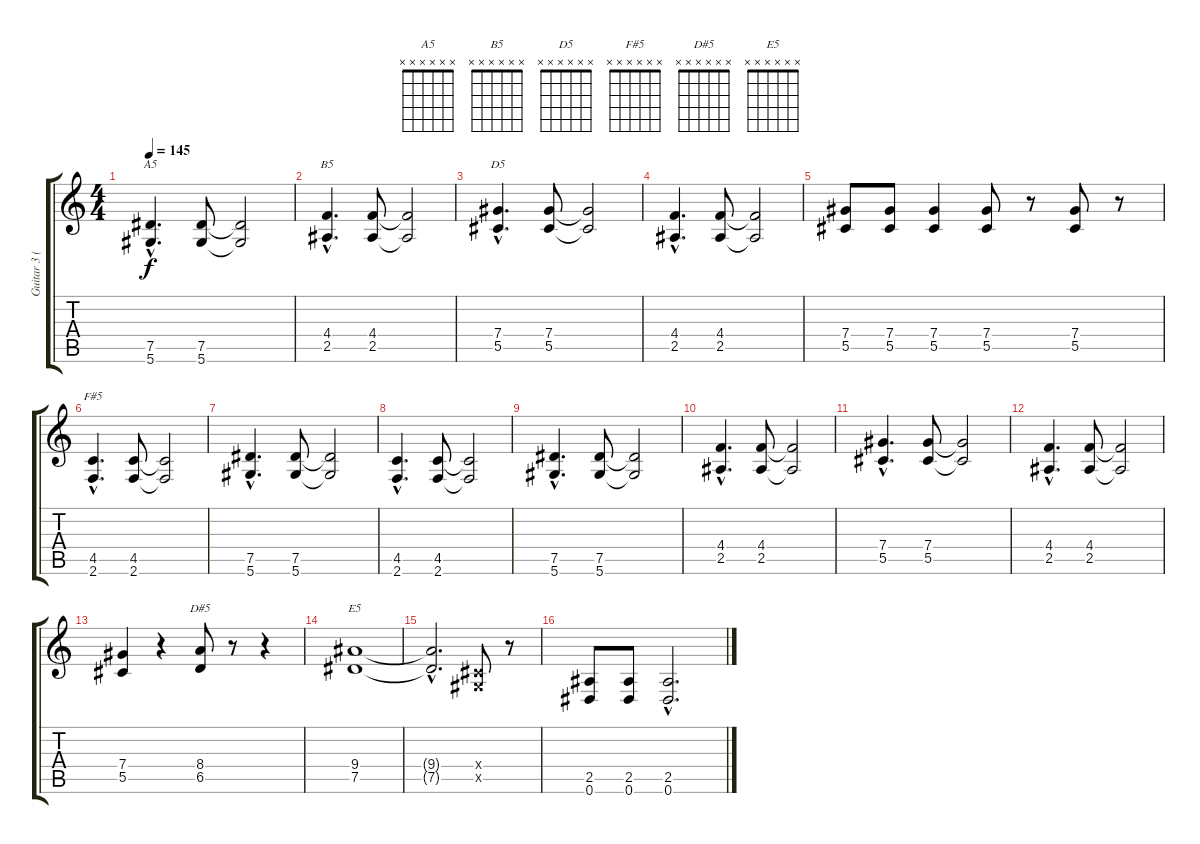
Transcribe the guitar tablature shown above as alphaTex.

\track ("Guitar 3 (Izzy)" "Guitar 3 (") {instrument distortionguitar}
\staff {score tabs}
\tuning (Eb4 Bb3 Gb3 Db3 Ab2 Eb2) {hide}
\chord ("A5" x x x x x x)
\chord ("B5" x x x x x x)
\chord ("D5" x x x x x x)
\chord ("F#5" x x x x x x)
\chord ("D#5" x x x x x x)
\chord ("E5" x x x x x x)
\ts (4 4)
\tempo 145
\clef g2
\ks c
(7.5{hac} 5.6{hac}).4{d ch "A5" dy f} (7.5 5.6).8 (7.5{t} 5.6{t}).2 |
(4.4{hac} 2.5{hac}).4{d ch "B5"} (4.4 2.5).8 (4.4{t} 2.5{t}).2 |
(7.4{hac} 5.5{hac}).4{d ch "D5"} (7.4 5.5).8 (7.4{t} 5.5{t}).2 |
(4.4{hac} 2.5{hac}).4{d} (4.4 2.5).8 (4.4{t} 2.5{t}).2 |
(7.4 5.5).8 (7.4 5.5).8 (7.4 5.5).4 (7.4 5.5).8 r.8 (7.4 5.5).8 r.8 |
(4.5{hac} 2.6{hac}).4{d ch "F#5"} (4.5 2.6).8 (4.5{t} 2.6{t}).2 |
(7.5{hac} 5.6{hac}).4{d} (7.5 5.6).8 (7.5{t} 5.6{t}).2 |
(4.5{hac} 2.6{hac}).4{d} (4.5 2.6).8 (4.5{t} 2.6{t}).2 |
(7.5{hac} 5.6{hac}).4{d} (7.5 5.6).8 (7.5{t} 5.6{t}).2 |
(4.4{hac} 2.5{hac}).4{d} (4.4 2.5).8 (4.4{t} 2.5{t}).2 |
(7.4{hac} 5.5{hac}).4{d} (7.4 5.5).8 (7.4{t} 5.5{t}).2 |
(4.4{hac} 2.5{hac}).4{d} (4.4 2.5).8 (4.4{t} 2.5{t}).2 |
(7.4 5.5).4 r.4 (8.4 6.5).8{ch "D#5"} r.8 r.4 |
(9.4 7.5).1{ch "E5"} |
(9.4{hac t} 7.5{hac t}).2{d} (0.4{x} 0.5{x}).8 r.8 |
(2.5 0.6).8 (2.5 0.6).8 (2.5{hac} 0.6{hac}).2{d}
